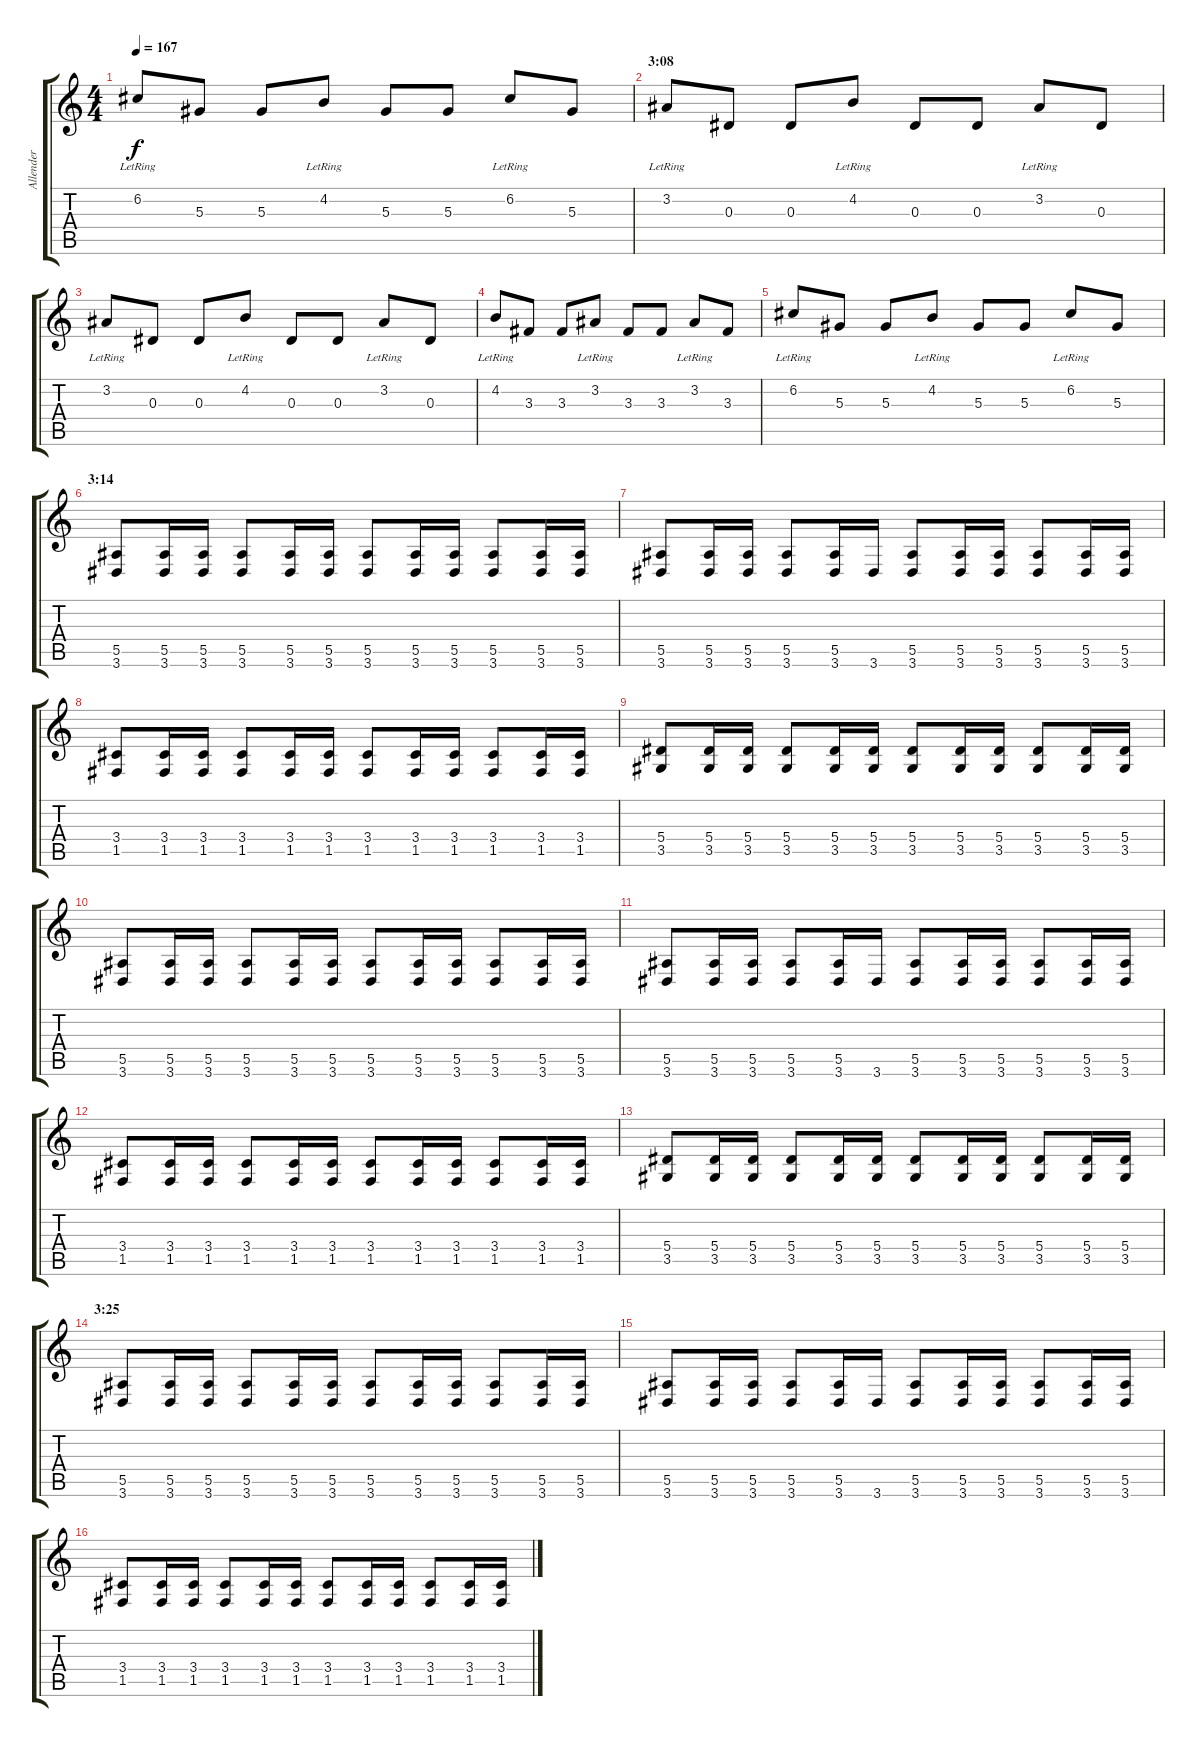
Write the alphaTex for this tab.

\track ("Allender" "Allender") {instrument distortionguitar}
\staff {score tabs}
\tuning (C4 G3 Eb3 Bb2 F2 C2) {hide}
\ts (4 4)
\tempo 167
\clef g2
\ks c
6.2{lr}.8{dy f} 5.3.8 5.3.8 4.2{lr}.8 5.3.8 5.3.8 6.2{lr}.8 5.3.8 |
\section ("" "3:08")
3.2{lr}.8 0.3.8 0.3.8 4.2{lr}.8 0.3.8 0.3.8 3.2{lr}.8 0.3.8 |
3.2{lr}.8 0.3.8 0.3.8 4.2{lr}.8 0.3.8 0.3.8 3.2{lr}.8 0.3.8 |
4.2{lr}.8 3.3.8 3.3.8 3.2{lr}.8 3.3.8 3.3.8 3.2{lr}.8 3.3.8 |
6.2{lr}.8 5.3.8 5.3.8 4.2{lr}.8 5.3.8 5.3.8 6.2{lr}.8 5.3.8 |
\section ("" "3:14")
(5.5 3.6).8 (5.5 3.6).16 (5.5 3.6).16 (5.5 3.6).8 (5.5 3.6).16 (5.5 3.6).16 (5.5 3.6).8 (5.5 3.6).16 (5.5 3.6).16 (5.5 3.6).8 (5.5 3.6).16 (5.5 3.6).16 |
(5.5 3.6).8 (5.5 3.6).16 (5.5 3.6).16 (5.5 3.6).8 (5.5 3.6).16 3.6.16 (5.5 3.6).8 (5.5 3.6).16 (5.5 3.6).16 (5.5 3.6).8 (5.5 3.6).16 (5.5 3.6).16 |
(3.4 1.5).8 (3.4 1.5).16 (3.4 1.5).16 (3.4 1.5).8 (3.4 1.5).16 (3.4 1.5).16 (3.4 1.5).8 (3.4 1.5).16 (3.4 1.5).16 (3.4 1.5).8 (3.4 1.5).16 (3.4 1.5).16 |
(5.4 3.5).8 (5.4 3.5).16 (5.4 3.5).16 (5.4 3.5).8 (5.4 3.5).16 (5.4 3.5).16 (5.4 3.5).8 (5.4 3.5).16 (5.4 3.5).16 (5.4 3.5).8 (5.4 3.5).16 (5.4 3.5).16 |
(5.5 3.6).8 (5.5 3.6).16 (5.5 3.6).16 (5.5 3.6).8 (5.5 3.6).16 (5.5 3.6).16 (5.5 3.6).8 (5.5 3.6).16 (5.5 3.6).16 (5.5 3.6).8 (5.5 3.6).16 (5.5 3.6).16 |
(5.5 3.6).8 (5.5 3.6).16 (5.5 3.6).16 (5.5 3.6).8 (5.5 3.6).16 3.6.16 (5.5 3.6).8 (5.5 3.6).16 (5.5 3.6).16 (5.5 3.6).8 (5.5 3.6).16 (5.5 3.6).16 |
(3.4 1.5).8 (3.4 1.5).16 (3.4 1.5).16 (3.4 1.5).8 (3.4 1.5).16 (3.4 1.5).16 (3.4 1.5).8 (3.4 1.5).16 (3.4 1.5).16 (3.4 1.5).8 (3.4 1.5).16 (3.4 1.5).16 |
(5.4 3.5).8 (5.4 3.5).16 (5.4 3.5).16 (5.4 3.5).8 (5.4 3.5).16 (5.4 3.5).16 (5.4 3.5).8 (5.4 3.5).16 (5.4 3.5).16 (5.4 3.5).8 (5.4 3.5).16 (5.4 3.5).16 |
\section ("" "3:25")
(5.5 3.6).8 (5.5 3.6).16 (5.5 3.6).16 (5.5 3.6).8 (5.5 3.6).16 (5.5 3.6).16 (5.5 3.6).8 (5.5 3.6).16 (5.5 3.6).16 (5.5 3.6).8 (5.5 3.6).16 (5.5 3.6).16 |
(5.5 3.6).8 (5.5 3.6).16 (5.5 3.6).16 (5.5 3.6).8 (5.5 3.6).16 3.6.16 (5.5 3.6).8 (5.5 3.6).16 (5.5 3.6).16 (5.5 3.6).8 (5.5 3.6).16 (5.5 3.6).16 |
(3.4 1.5).8 (3.4 1.5).16 (3.4 1.5).16 (3.4 1.5).8 (3.4 1.5).16 (3.4 1.5).16 (3.4 1.5).8 (3.4 1.5).16 (3.4 1.5).16 (3.4 1.5).8 (3.4 1.5).16 (3.4 1.5).16
